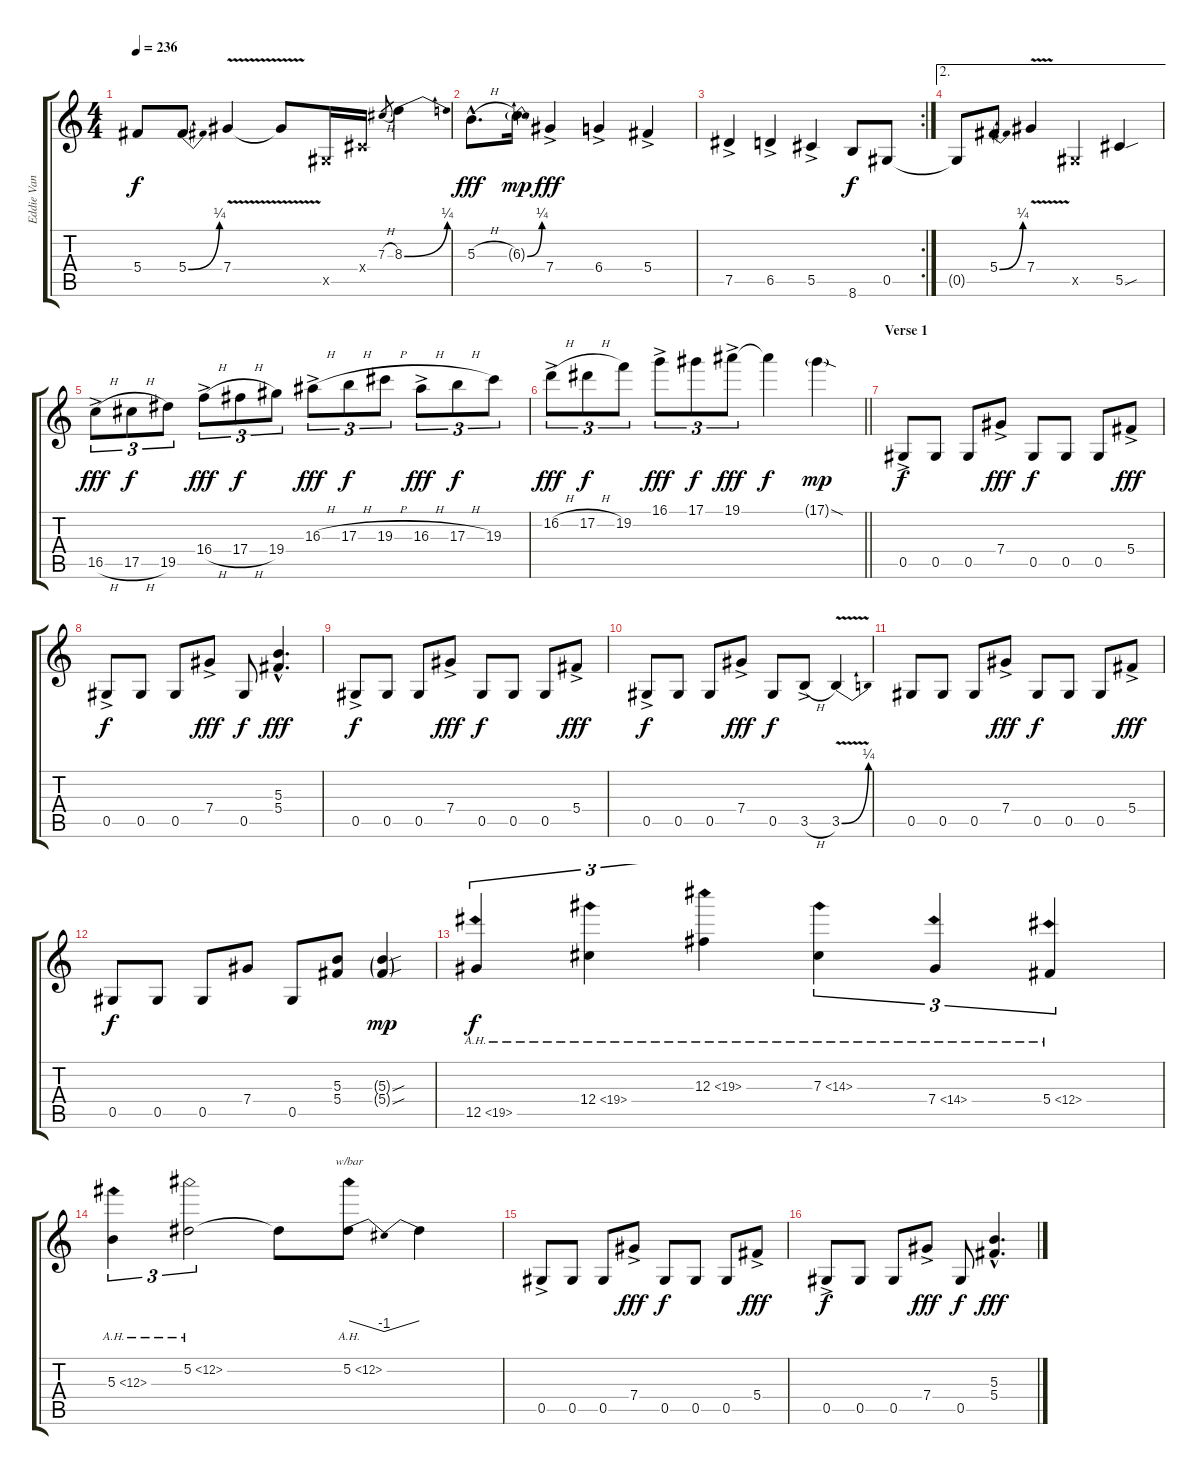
\track ("Eddie Van Halen" "Eddie Van ") {instrument distortionguitar}
\staff {score tabs}
\tuning (Eb4 Bb3 Gb3 Db3 Ab2 Eb2) {hide}
\ts (4 4)
\tempo 236
\clef g2
\ks c
5.4{t}.8{dy f} 5.4{be (bend 0 0 60 1)}.8 7.4{v}.4 7.4{t}.8 0.5{x}.16 0.4{x}.16 7.3{h}.8{gr} 8.3{be (bend 0 0 60 1)}.4 |
5.3{h hac}.8{d dy fff} 6.3{be (bend 0 0 60 1) g}.16{dy mp} 7.4{ac}.4{dy fff} 6.4{ac}.4 5.4{ac}.4 |
\rc 2
7.5{ac}.4 6.5{ac}.4 5.5{ac}.4 8.6.8{dy f} 0.5.8 |
\ae 2
0.5{t}.8 5.4{be (bend 0 0 60 1)}.8 7.4{v}.4 0.5{x}.4 5.5{sou}.4 |
16.5{h ac}.8{tu (3 2) dy fff} 17.5{h}.8{tu (3 2) dy f} 19.5.8{tu (3 2)} 16.4{h ac}.8{tu (3 2) dy fff} 17.4{h}.8{tu (3 2) dy f} 19.4.8{tu (3 2)} 16.3{h ac}.8{tu (3 2) dy fff} 17.3{h}.8{tu (3 2) dy f} 19.3{h}.8{tu (3 2)} 16.3{h ac}.8{tu (3 2) dy fff} 17.3{h}.8{tu (3 2) dy f} 19.3.8{tu (3 2)} |
\barLineRight lightlight
16.2{h ac}.8{tu (3 2) dy fff} 17.2{h}.8{tu (3 2) dy f} 19.2.8{tu (3 2)} 16.1{ac}.8{tu (3 2) dy fff} 17.1.8{tu (3 2) dy f} 19.1{ac}.8{tu (3 2) dy fff} 19.1{t}.4{dy f} 17.1{sod g}.4{dy mp} |
\section ("" "Verse 1")
0.5{ac}.8{dy f} 0.5.8 0.5.8 7.4{ac}.8{dy fff} 0.5.8{dy f} 0.5.8 0.5.8 5.4{ac}.8{dy fff} |
0.5{ac}.8{dy f} 0.5.8 0.5.8 7.4{ac}.8{dy fff} 0.5.8{dy f} (5.3{hac} 5.4{hac}).4{d dy fff} |
0.5{ac}.8{dy f} 0.5.8 0.5.8 7.4{ac}.8{dy fff} 0.5.8{dy f} 0.5.8 0.5.8 5.4{ac}.8{dy fff} |
0.5{ac}.8{dy f} 0.5.8 0.5.8 7.4{ac}.8{dy fff} 0.5.8{dy f} 3.5{h ac}.8 3.5{be (bend 0 0 60 1) v}.4 |
0.5.8 0.5.8 0.5.8 7.4{ac}.8{dy fff} 0.5.8{dy f} 0.5.8 0.5.8 5.4{ac}.8{dy fff} |
0.5.8{dy f} 0.5.8 0.5.8 7.4.8 0.5.8 (5.3 5.4).8 (5.3{sou g} 5.4{sou g}).4{dy mp} |
12.5{ah 7}.4{tu (3 2) dy f} 12.4{ah 7}.4{tu (3 2)} 12.3{ah 7}.4{tu (3 2)} 7.3{ah 7}.4{tu (3 2)} 7.4{ah 7}.4{tu (3 2)} 5.4{ah 7}.4{tu (3 2)} |
5.3{ah 7}.4{tu (3 2)} 5.2{ah 7}.2{tu (3 2)} 5.2{t}.8 5.2{ah 7}.8{tbe (dip default 0 0 30 -4 60 0)} 5.2{t}.4 |
0.5{ac}.8 0.5.8 0.5.8 7.4{ac}.8{dy fff} 0.5.8{dy f} 0.5.8 0.5.8 5.4{ac}.8{dy fff} |
0.5{ac}.8{dy f} 0.5.8 0.5.8 7.4{ac}.8{dy fff} 0.5.8{dy f} (5.3{hac} 5.4{hac}).4{d dy fff}
